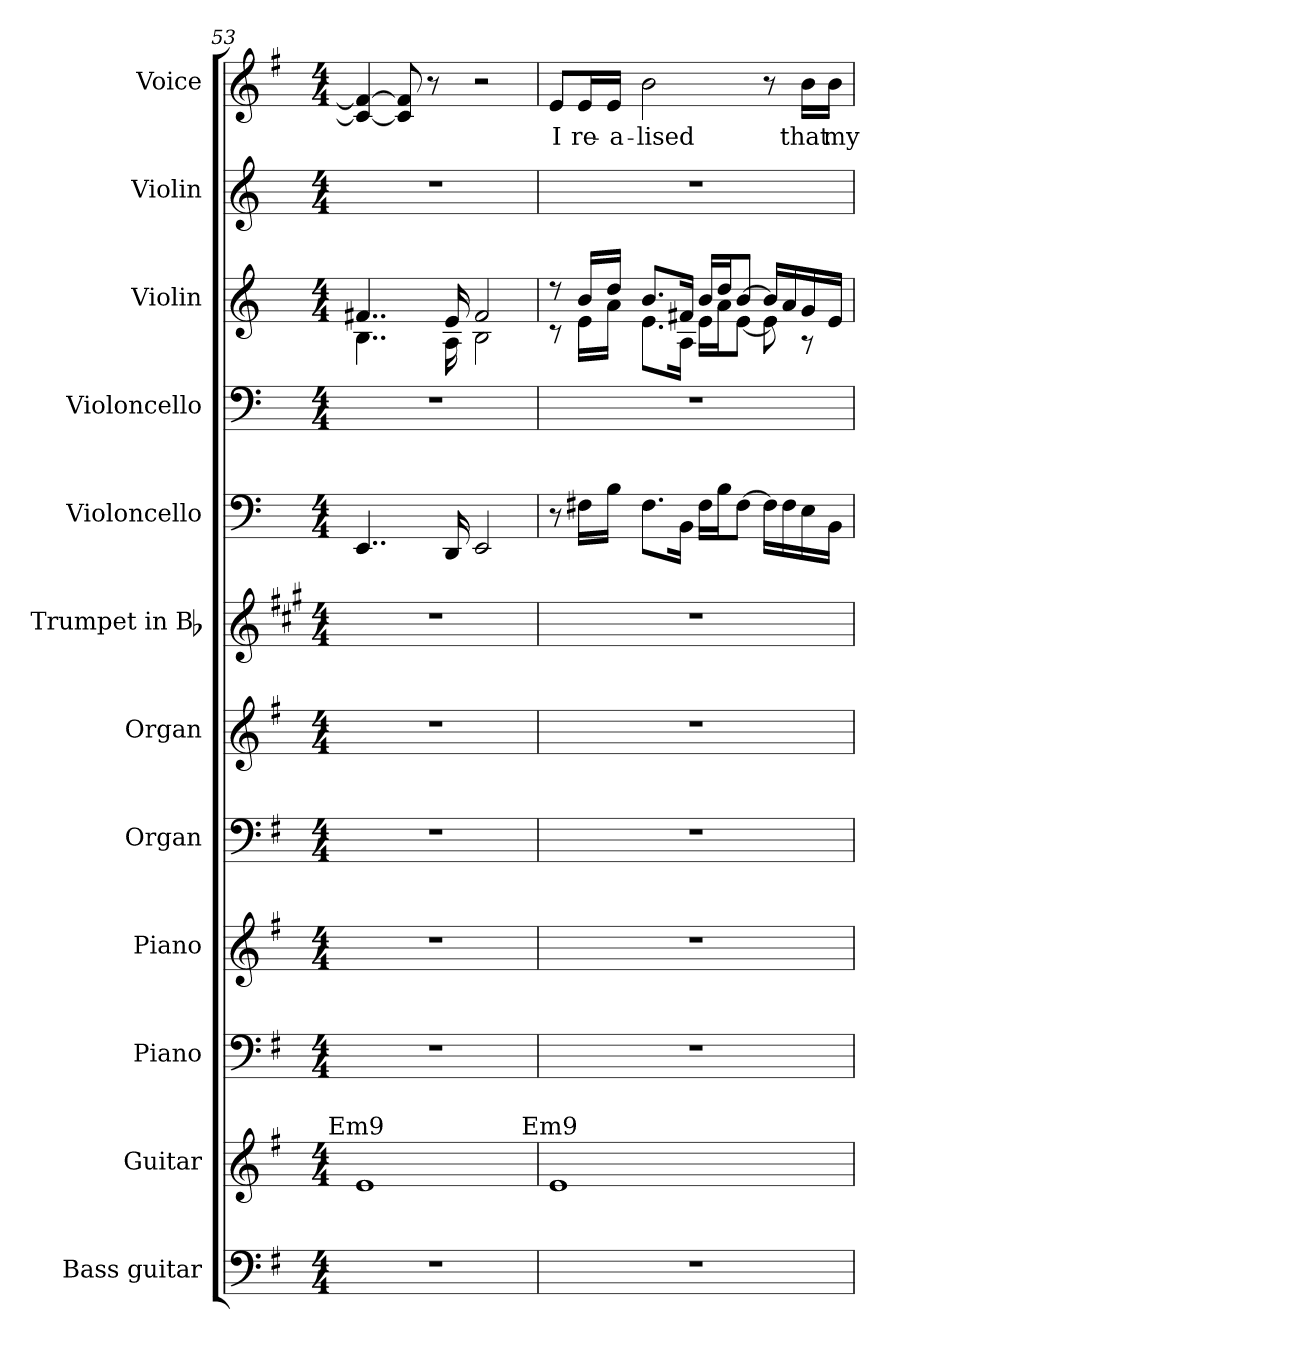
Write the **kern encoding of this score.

**kern	**kern	**kern	**kern	**kern	**kern	**kern	**kern	**kern	**kern	**kern	**kern	**text
*part12	*part11	*part10	*part9	*part8	*part7	*part6	*part5	*part4	*part3	*part2	*part1	*part1
*staff12	*staff11	*staff10	*staff9	*staff8	*staff7	*staff6	*staff5	*staff4	*staff3	*staff2	*staff1	*staff1
*I"Bass guitar	*I"Guitar	*I"Piano	*I"Piano	*I"Organ	*I"Organ	*I"Trumpet in Bb	*I"Violoncello	*I"Violoncello	*I"Violin	*I"Violin	*I"Voice	*
*I'Bass	*I'Guit.	*I'Pno	*I'Pno	*I'Org.	*I'Org.	*I'Tpt	*I'Vc.	*I'Vc.	*I'Vln	*I'Vln	*I'Voice	*
*clefF4	*clefG2	*clefF4	*clefG2	*clefF4	*clefG2	*clefG2	*clefF4	*clefF4	*clefG2	*clefG2	*clefG2	*
*ITrd7c12	*ITrd7c12	*	*	*	*	*ITrd1c2	*	*	*	*	*	*
*k[f#]	*k[f#]	*k[f#]	*k[f#]	*k[f#]	*k[f#]	*k[f#]	*k[]	*k[]	*k[]	*k[]	*k[f#]	*
*G:	*G:	*G:	*G:	*G:	*G:	*G:	*C:	*C:	*C:	*C:	*G:	*
*M4/4	*M4/4	*M4/4	*M4/4	*M4/4	*M4/4	*M4/4	*M4/4	*M4/4	*M4/4	*M4/4	*M4/4	*
=53	=53	=53	=53	=53	=53	=53	=53	=53	=53	=53	=53	=53
*	*	*	*	*	*	*	*	*	*^	*	*	*
!	!LO:TX:a:cj:t=Em9	!	!	!	!	!	!	!	!	!	!	!	!
1r	1Ei	1r	1r	1r	1r	1r	4..EEi/	1r	4..f#i/	4..Bi\	1r	4c#i/_ 4f#i_	.
.	.	.	.	.	.	.	.	.	.	.	.	8c#i/] 8f#i]	.
.	.	.	.	.	.	.	.	.	.	.	.	8r	.
.	.	.	.	.	.	.	16DDi/	.	16ei/	16Ai\	.	.	.
.	.	.	.	.	.	.	2EEi/	.	2f#i/	2Bi\	.	2r	.
=54	=54	=54	=54	=54	=54	=54	=54	=54	=54	=54	=54	=54	=54
!	!LO:TX:a:cj:t=Em9	!	!	!	!	!	!	!	!	!	!	!	!
!	!	!	!	!	!	!	!	!	!	!	!	!	!LO:LY:b:color=#000000
1r	1Ei	1r	1r	1r	1r	1r	8r	1r	8r	8r	1r	8ei/L	I
!	!	!	!	!	!	!	!	!	!	!	!	!	!LO:LY:b:color=#000000
.	.	.	.	.	.	.	16F#i\LL	.	16bi/LL	16ei\LL	.	16ei/L	re-
!	!	!	!	!	!	!	!	!	!	!	!	!	!LO:LY:b:color=#000000
.	.	.	.	.	.	.	16Bi\JJ	.	16ddi/JJ	16ai\JJ	.	16ei/JJ	-a-
!	!	!	!	!	!	!	!	!	!	!	!	!	!LO:LY:b:color=#000000
.	.	.	.	.	.	.	8.F#i\L	.	8.bi/L	8.ei\L	.	2bi\	-lised
.	.	.	.	.	.	.	16BBi\Jk	.	16f#i/Jk	16Ai\Jk	.	.	.
.	.	.	.	.	.	.	16F#i\LL	.	16bi/LL	16ei\LL	.	.	.
.	.	.	.	.	.	.	16Bi\J	.	16ddi/J	16ai\J	.	.	.
.	.	.	.	.	.	.	[8F#i\J	.	[8bi/J	[8ei\J	.	.	.
.	.	.	.	.	.	.	16F#i\LL]	.	16bi/LL]	8ei\]	.	8r	.
.	.	.	.	.	.	.	16F#i\	.	16ai/	.	.	.	.
!	!	!	!	!	!	!	!	!	!	!	!	!	!LO:LY:b:color=#000000
.	.	.	.	.	.	.	16Ei\	.	16gi/	8r	.	16bi\LL	that
!	!	!	!	!	!	!	!	!	!	!	!	!	!LO:LY:b:color=#000000
.	.	.	.	.	.	.	16BBi\JJ	.	16ei/JJ	.	.	16bi\JJ	my
*	*	*	*	*	*	*	*	*	*v	*v	*	*	*
=	=	=	=	=	=	=	=	=	=	=	=	=
*-	*-	*-	*-	*-	*-	*-	*-	*-	*-	*-	*-	*-
